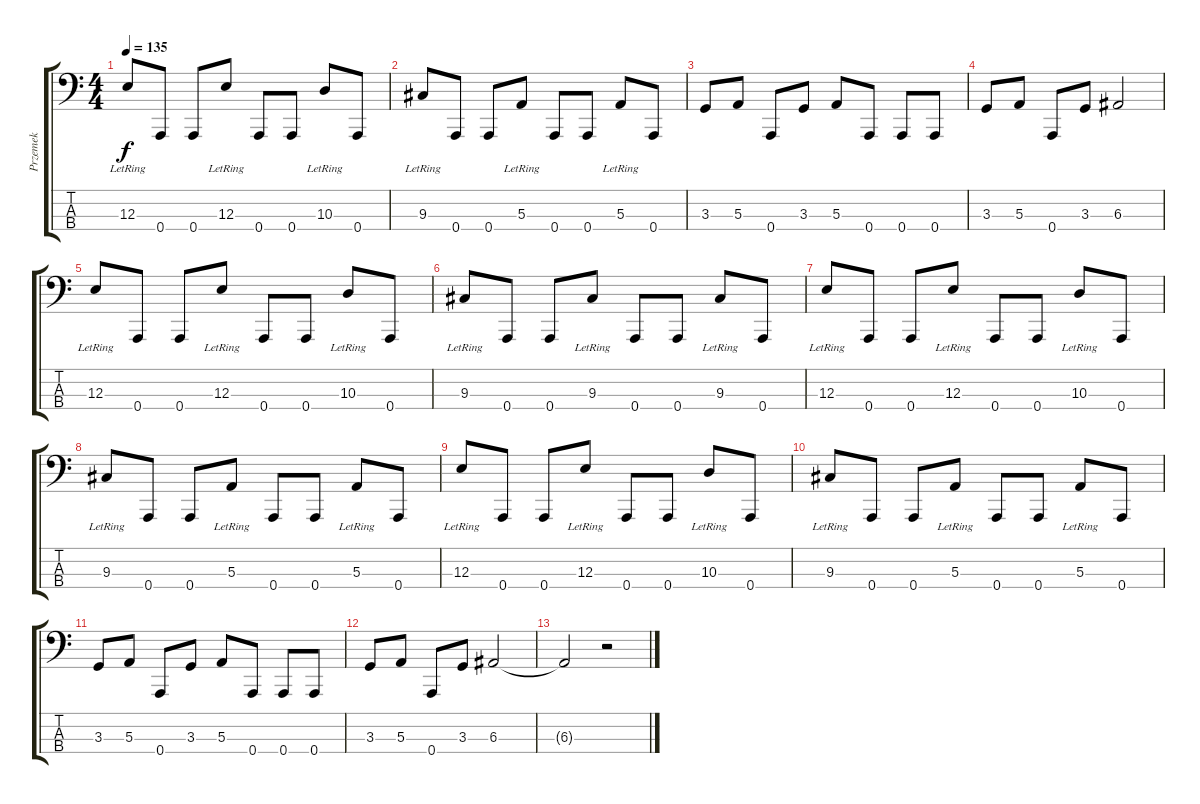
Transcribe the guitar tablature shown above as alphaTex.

\track ("Przemek" "Przemek") {instrument electricbassfinger}
\staff {score tabs}
\tuning (D2 A1 E1 A0) {hide}
\ts (4 4)
\tempo 135
\clef f4
\ks c
12.3{lr}.8{dy f} 0.4.8 0.4.8 12.3{lr}.8 0.4.8 0.4.8 10.3{lr}.8 0.4.8 |
9.3{lr}.8 0.4.8 0.4.8 5.3{lr}.8 0.4.8 0.4.8 5.3{lr}.8 0.4.8 |
3.3.8 5.3.8 0.4.8 3.3.8 5.3.8 0.4.8 0.4.8 0.4.8 |
3.3.8 5.3.8 0.4.8 3.3.8 6.3.2 |
12.3{lr}.8 0.4.8 0.4.8 12.3{lr}.8 0.4.8 0.4.8 10.3{lr}.8 0.4.8 |
9.3{lr}.8 0.4.8 0.4.8 9.3{lr}.8 0.4.8 0.4.8 9.3{lr}.8 0.4.8 |
12.3{lr}.8 0.4.8 0.4.8 12.3{lr}.8 0.4.8 0.4.8 10.3{lr}.8 0.4.8 |
9.3{lr}.8 0.4.8 0.4.8 5.3{lr}.8 0.4.8 0.4.8 5.3{lr}.8 0.4.8 |
12.3{lr}.8 0.4.8 0.4.8 12.3{lr}.8 0.4.8 0.4.8 10.3{lr}.8 0.4.8 |
9.3{lr}.8 0.4.8 0.4.8 5.3{lr}.8 0.4.8 0.4.8 5.3{lr}.8 0.4.8 |
3.3.8 5.3.8 0.4.8 3.3.8 5.3.8 0.4.8 0.4.8 0.4.8 |
3.3.8 5.3.8 0.4.8 3.3.8 6.3.2 |
6.3{t}.2 r.2
